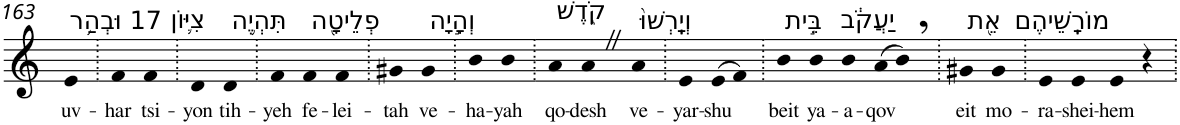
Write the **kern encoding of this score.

**kern	**text
*part1	*part1
*staff1	*staff1
*I"Piano	*
*I'Pno	*
!!LO:PB:g=z
*clefG2	*
*k[]	*
=163	=163
!LO:TX:a:t=17 וּבְהַ֥ר	!
!	!LO:LY:b
4e	uv-
=164.	=164.
!	!LO:LY:b
4f	-har
!LO:TX:a:t=צִיּ֛וֹן	!
!	!LO:LY:b
4f	tsi-
=165.	=165.
!	!LO:LY:b
4d	-yon
!LO:TX:a:t=תִּהְיֶ֥ה	!
!	!LO:LY:b
4d	tih-
=166.	=166.
!	!LO:LY:b
4f	-yeh
!LO:TX:a:t=פְלֵיטָ֖ה	!
!	!LO:LY:b
4f	fe-
!	!LO:LY:b
4f	-lei-
=167.	=167.
!	!LO:LY:b
4g#X	-tah
!LO:TX:a:t=וְהָ֣יָה	!
!	!LO:LY:b
4g#	ve-
=168.	=168.
!	!LO:LY:b
4b	-ha-
!	!LO:LY:b
4b	-yah
=169.	=169.
!LO:TX:a:t=קֹ֑דֶשׁ	!
!	!LO:LY:b
4a	qo-
!	!LO:LY:b
4aZ	-desh
!LO:TX:a:t=וְיָֽרְשׁוּ֙	!
!	!LO:LY:b
4a	ve-
=170.	=170.
!	!LO:LY:b
4e	-yar-
!	!LO:LY:b
(>8e	-shu
8f)	.
=171.	=171.
!LO:TX:a:t=בֵּ֣ית	!
!	!LO:LY:b
4b	beit
!LO:TX:a:t=יַעֲקֹ֔ב	!
!	!LO:LY:b
4b	ya-
!	!LO:LY:b
4b	-a-
!	!LO:LY:b
(>8a	-qov
8b,)	.
=172.	=172.
!LO:TX:a:t=אֵ֖ת	!
!	!LO:LY:b
4g#X	eit
!LO:TX:a:t=מוֹרָֽשֵׁיהֶם	!
!	!LO:LY:b
4g#	mo-
=173.	=173.
!	!LO:LY:b
4e	-ra-
!	!LO:LY:b
4e	-shei-
!	!LO:LY:b
4e	-hem
4r	.
=.	=.
*-	*-
